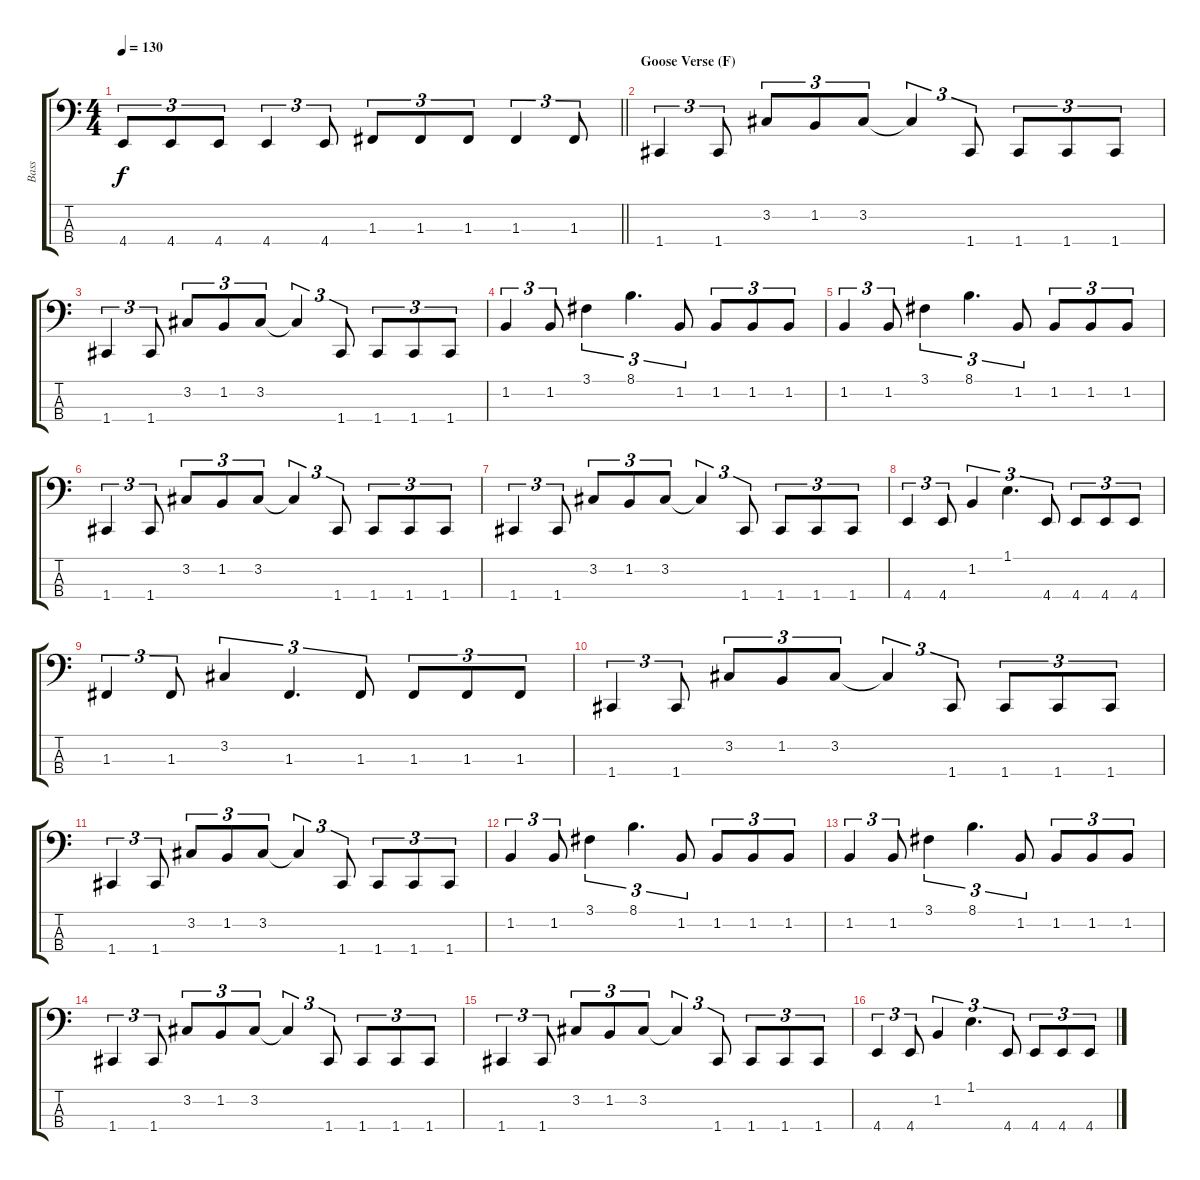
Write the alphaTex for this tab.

\track ("Bass" "Bass") {instrument electricbasspick}
\staff {score tabs}
\tuning (Eb2 Bb1 F1 C1) {hide}
\ts (4 4)
\tempo 130
\clef f4
\barLineRight lightlight
\ks c
4.4.8{tu (3 2) dy f} 4.4.8{tu (3 2)} 4.4.8{tu (3 2)} 4.4.4{tu (3 2)} 4.4.8{tu (3 2)} 1.3.8{tu (3 2)} 1.3.8{tu (3 2)} 1.3.8{tu (3 2)} 1.3.4{tu (3 2)} 1.3.8{tu (3 2)} |
\section ("" "Goose Verse (F)")
1.4.4{tu (3 2)} 1.4.8{tu (3 2)} 3.2.8{tu (3 2)} 1.2.8{tu (3 2)} 3.2.8{tu (3 2)} 3.2{t}.4{tu (3 2)} 1.4.8{tu (3 2)} 1.4.8{tu (3 2)} 1.4.8{tu (3 2)} 1.4.8{tu (3 2)} |
1.4.4{tu (3 2)} 1.4.8{tu (3 2)} 3.2.8{tu (3 2)} 1.2.8{tu (3 2)} 3.2.8{tu (3 2)} 3.2{t}.4{tu (3 2)} 1.4.8{tu (3 2)} 1.4.8{tu (3 2)} 1.4.8{tu (3 2)} 1.4.8{tu (3 2)} |
1.2.4{tu (3 2)} 1.2.8{tu (3 2)} 3.1.4{tu (3 2)} 8.1.4{d tu (3 2)} 1.2.8{tu (3 2)} 1.2.8{tu (3 2)} 1.2.8{tu (3 2)} 1.2.8{tu (3 2)} |
1.2.4{tu (3 2)} 1.2.8{tu (3 2)} 3.1.4{tu (3 2)} 8.1.4{d tu (3 2)} 1.2.8{tu (3 2)} 1.2.8{tu (3 2)} 1.2.8{tu (3 2)} 1.2.8{tu (3 2)} |
1.4.4{tu (3 2)} 1.4.8{tu (3 2)} 3.2.8{tu (3 2)} 1.2.8{tu (3 2)} 3.2.8{tu (3 2)} 3.2{t}.4{tu (3 2)} 1.4.8{tu (3 2)} 1.4.8{tu (3 2)} 1.4.8{tu (3 2)} 1.4.8{tu (3 2)} |
1.4.4{tu (3 2)} 1.4.8{tu (3 2)} 3.2.8{tu (3 2)} 1.2.8{tu (3 2)} 3.2.8{tu (3 2)} 3.2{t}.4{tu (3 2)} 1.4.8{tu (3 2)} 1.4.8{tu (3 2)} 1.4.8{tu (3 2)} 1.4.8{tu (3 2)} |
4.4.4{tu (3 2)} 4.4.8{tu (3 2)} 1.2.4{tu (3 2)} 1.1.4{d tu (3 2)} 4.4.8{tu (3 2)} 4.4.8{tu (3 2)} 4.4.8{tu (3 2)} 4.4.8{tu (3 2)} |
1.3.4{tu (3 2)} 1.3.8{tu (3 2)} 3.2.4{tu (3 2)} 1.3.4{d tu (3 2)} 1.3.8{tu (3 2)} 1.3.8{tu (3 2)} 1.3.8{tu (3 2)} 1.3.8{tu (3 2)} |
1.4.4{tu (3 2)} 1.4.8{tu (3 2)} 3.2.8{tu (3 2)} 1.2.8{tu (3 2)} 3.2.8{tu (3 2)} 3.2{t}.4{tu (3 2)} 1.4.8{tu (3 2)} 1.4.8{tu (3 2)} 1.4.8{tu (3 2)} 1.4.8{tu (3 2)} |
1.4.4{tu (3 2)} 1.4.8{tu (3 2)} 3.2.8{tu (3 2)} 1.2.8{tu (3 2)} 3.2.8{tu (3 2)} 3.2{t}.4{tu (3 2)} 1.4.8{tu (3 2)} 1.4.8{tu (3 2)} 1.4.8{tu (3 2)} 1.4.8{tu (3 2)} |
1.2.4{tu (3 2)} 1.2.8{tu (3 2)} 3.1.4{tu (3 2)} 8.1.4{d tu (3 2)} 1.2.8{tu (3 2)} 1.2.8{tu (3 2)} 1.2.8{tu (3 2)} 1.2.8{tu (3 2)} |
1.2.4{tu (3 2)} 1.2.8{tu (3 2)} 3.1.4{tu (3 2)} 8.1.4{d tu (3 2)} 1.2.8{tu (3 2)} 1.2.8{tu (3 2)} 1.2.8{tu (3 2)} 1.2.8{tu (3 2)} |
1.4.4{tu (3 2)} 1.4.8{tu (3 2)} 3.2.8{tu (3 2)} 1.2.8{tu (3 2)} 3.2.8{tu (3 2)} 3.2{t}.4{tu (3 2)} 1.4.8{tu (3 2)} 1.4.8{tu (3 2)} 1.4.8{tu (3 2)} 1.4.8{tu (3 2)} |
1.4.4{tu (3 2)} 1.4.8{tu (3 2)} 3.2.8{tu (3 2)} 1.2.8{tu (3 2)} 3.2.8{tu (3 2)} 3.2{t}.4{tu (3 2)} 1.4.8{tu (3 2)} 1.4.8{tu (3 2)} 1.4.8{tu (3 2)} 1.4.8{tu (3 2)} |
4.4.4{tu (3 2)} 4.4.8{tu (3 2)} 1.2.4{tu (3 2)} 1.1.4{d tu (3 2)} 4.4.8{tu (3 2)} 4.4.8{tu (3 2)} 4.4.8{tu (3 2)} 4.4.8{tu (3 2)}
